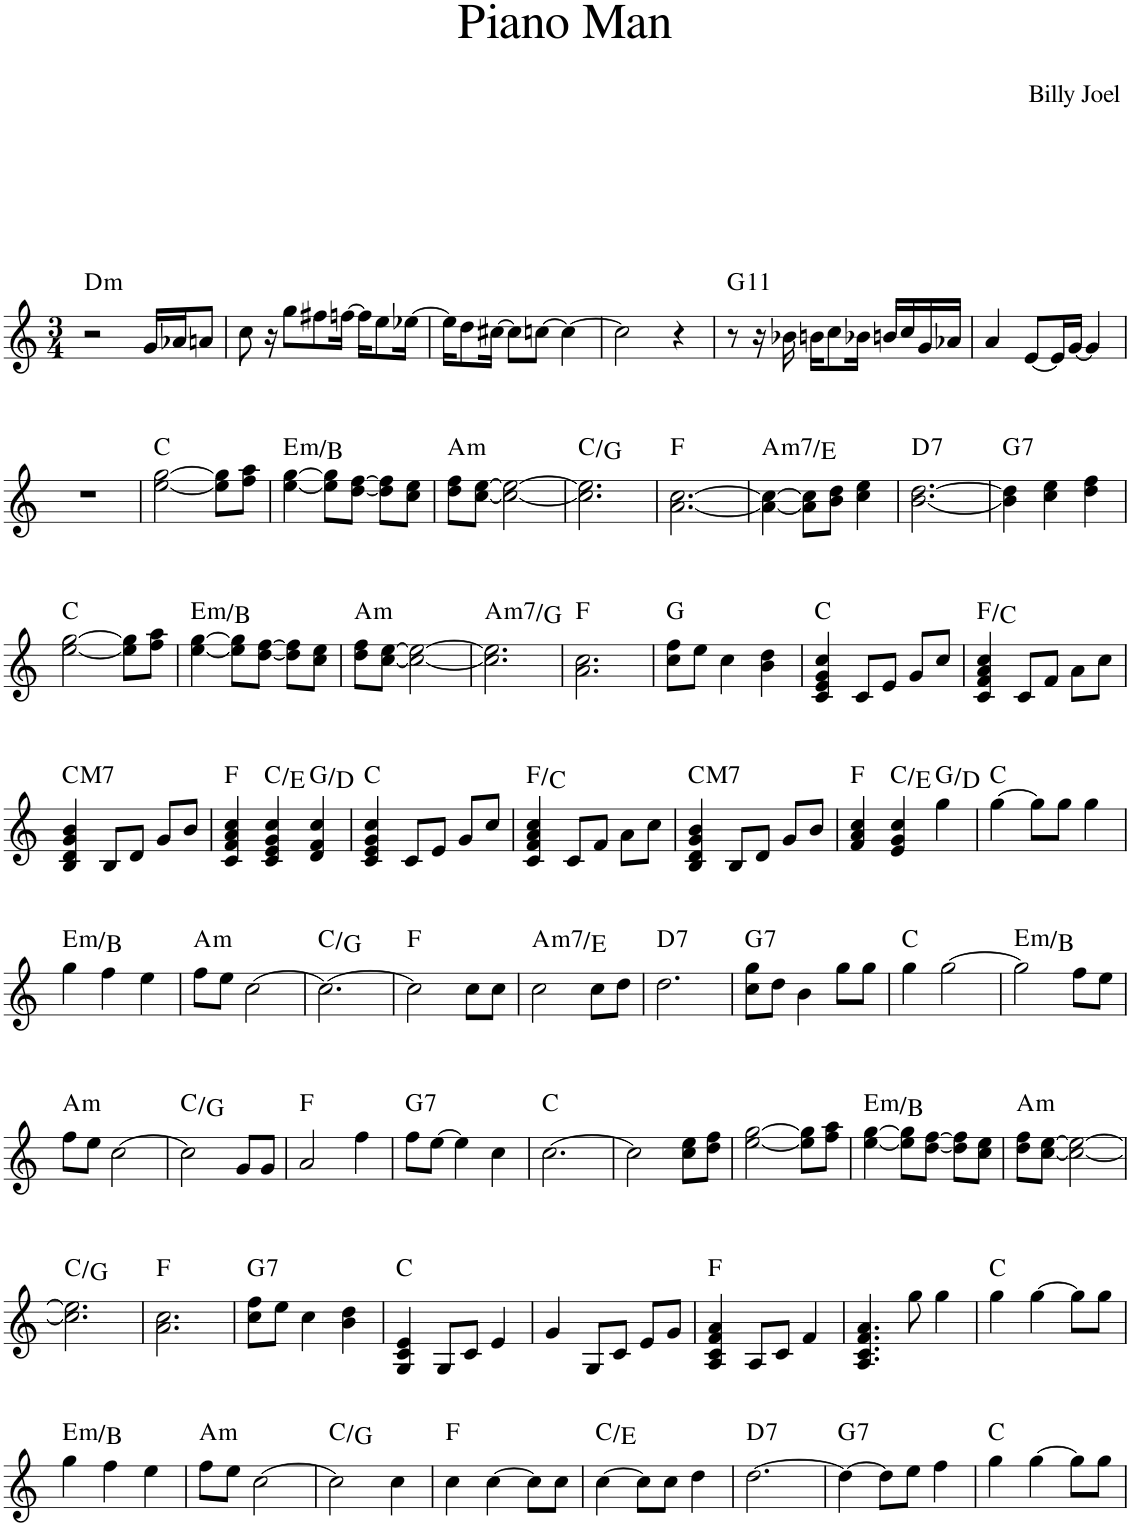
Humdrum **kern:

**kern	**harte
*part1	*part1
*staff1	*
*I"Piano	*
*I'Pno.	*
*clefG2	*
*k[]	*
*M3/4	*
=1	=1
!	!LO:H:kt=m
2r	D:min
16g/LL	.
16a-X/J	.
8an/J	.
=2	=2
8cc\	.
16r	.
8gg\L	.
8ff#X\	.
[16ffn\Jk	.
16ff\KL]	.
8ee\	.
[16ee-X\Jk	.
=3	=3
16ee-\KL]	.
8dd\	.
[16cc#X\Jk	.
8cc#\L]	.
[8ccn\J	.
4cc\_	.
=4	=4
2cc\]	.
4r	.
=5	=5
!	!LO:H:kt=11
8r	G:9(11)
16r	.
16b-X\	.
16bn\KL	.
8cc\	.
16b-X\Jk	.
16bn/LL	.
16cc/	.
16g/	.
16a-X/JJ	.
=6	=6
4a/	.
[8e/L	.
16e/L]	.
[16g/JJ	.
4g/]	.
!!LO:LB:g=z
=7	=7
2.r	.
=8	=8
[2ee\ [2gg\	C:maj
8ee\] 8gg\]L	.
8ff\ 8aa\J	.
=9	=9
!	!LO:H:kt=m
[4ee\ [4gg\	E:min/5
8ee\] 8gg\]L	.
[8dd\ [8ff\J	.
8dd\] 8ff\]L	.
8cc\ 8ee\J	.
=10	=10
!	!LO:H:kt=m
8dd\ 8ff\L	A:min
[8cc\ [8ee\J	.
2cc\_ 2ee\_	.
=11	=11
2.cc\] 2.ee\]	C:maj/5
=12	=12
[2.a\ [2.cc\	F:maj
=13	=13
!	!LO:H:kt=m7
4a\_ 4cc\_	A:min7/5
8a\] 8cc\]L	.
8b\ 8dd\J	.
4cc\ 4ee\	.
=14	=14
!	!LO:H:kt=7
[2.b\ [2.dd\	D:7
=15	=15
!	!LO:H:kt=7
4b\] 4dd\]	G:7
4cc\ 4ee\	.
4dd\ 4ff\	.
!!LO:LB:g=z
=16	=16
[2ee\ [2gg\	C:maj
8ee\] 8gg\]L	.
8ff\ 8aa\J	.
=17	=17
!	!LO:H:kt=m
[4ee\ [4gg\	E:min/5
8ee\] 8gg\]L	.
[8dd\ [8ff\J	.
8dd\] 8ff\]L	.
8cc\ 8ee\J	.
=18	=18
!	!LO:H:kt=m
8dd\ 8ff\L	A:min
[8cc\ [8ee\J	.
2cc\_ 2ee\_	.
=19	=19
!	!LO:H:kt=m7
2.cc\] 2.ee\]	A:min7/b7
=20	=20
2.a\ 2.cc\	F:maj
=21	=21
8cc\ 8ff\L	G:maj
8ee\J	.
4cc\	.
4b\ 4dd\	.
=22	=22
4c/ 4e/ 4g/ 4cc/	C:maj
8c/L	.
8e/J	.
8g/L	.
8cc/J	.
=23	=23
4c/ 4f/ 4a/ 4cc/	F:maj/5
8c/L	.
8f/J	.
8a\L	.
8cc\J	.
!!LO:LB:g=z
=24	=24
!	!LO:H:kt=M7
4B/ 4d/ 4g/ 4b/	C:maj7
8B/L	.
8d/J	.
8g/L	.
8b/J	.
=25	=25
4c/ 4f/ 4a/ 4cc/	F:maj
4c/ 4e/ 4g/ 4cc/	C:maj/3
4d/ 4f/ 4cc/	G:maj/5
=26	=26
4c/ 4e/ 4g/ 4cc/	C:maj
8c/L	.
8e/J	.
8g/L	.
8cc/J	.
=27	=27
4c/ 4f/ 4a/ 4cc/	F:maj/5
8c/L	.
8f/J	.
8a\L	.
8cc\J	.
=28	=28
!	!LO:H:kt=M7
4B/ 4d/ 4g/ 4b/	C:maj7
8B/L	.
8d/J	.
8g/L	.
8b/J	.
=29	=29
4f/ 4a/ 4cc/	F:maj
4e/ 4g/ 4cc/	C:maj/3
4gg\	G:maj/5
=30	=30
[4gg\	C:maj
8gg\L]	.
8gg\J	.
4gg\	.
!!LO:LB:g=z
=31	=31
!	!LO:H:kt=m
4gg\	E:min/5
4ff\	.
4ee\	.
=32	=32
!	!LO:H:kt=m
8ff\L	A:min
8ee\J	.
[2cc\	.
=33	=33
2.cc\_	C:maj/5
=34	=34
2cc\]	F:maj
8cc\L	.
8cc\J	.
=35	=35
!	!LO:H:kt=m7
2cc\	A:min7/5
8cc\L	.
8dd\J	.
=36	=36
!	!LO:H:kt=7
2.dd\	D:7
=37	=37
!	!LO:H:kt=7
8cc\ 8gg\L	G:7
8dd\J	.
4b\	.
8gg\L	.
8gg\J	.
=38	=38
4gg\	C:maj
[2gg\	.
=39	=39
!	!LO:H:kt=m
2gg\]	E:min/5
8ff\L	.
8ee\J	.
!!LO:LB:g=z
=40	=40
!	!LO:H:kt=m
8ff\L	A:min
8ee\J	.
[2cc\	.
=41	=41
2cc\]	C:maj/5
8g/L	.
8g/J	.
=42	=42
2a/	F:maj
4ff\	.
=43	=43
!	!LO:H:kt=7
8ff\L	G:7
[8ee\J	.
4ee\]	.
4cc\	.
=44	=44
[2.cc\	C:maj
=45	=45
2cc\]	.
8cc\ 8ee\L	.
8dd\ 8ff\J	.
=46	=46
[2ee\ [2gg\	.
8ee\] 8gg\]L	.
8ff\ 8aa\J	.
=47	=47
!	!LO:H:kt=m
[4ee\ [4gg\	E:min/5
8ee\] 8gg\]L	.
[8dd\ [8ff\J	.
8dd\] 8ff\]L	.
8cc\ 8ee\J	.
=48	=48
!	!LO:H:kt=m
8dd\ 8ff\L	A:min
[8cc\ [8ee\J	.
2cc\_ 2ee\_	.
!!LO:LB:g=z
=49	=49
2.cc\] 2.ee\]	C:maj/5
=50	=50
2.a\ 2.cc\	F:maj
=51	=51
!	!LO:H:kt=7
8cc\ 8ff\L	G:7
8ee\J	.
4cc\	.
4b\ 4dd\	.
=52	=52
4G/ 4c/ 4e/	C:maj
8G/L	.
8c/J	.
4e/	.
=53	=53
4g/	.
8G/L	.
8c/J	.
8e/L	.
8g/J	.
=54	=54
4A/ 4c/ 4f/ 4a/	F:maj
8A/L	.
8c/J	.
4f/	.
=55	=55
4.A/ 4.c/ 4.f/ 4.a/	.
8gg\	.
4gg\	.
=56	=56
4gg\	C:maj
[4gg\	.
8gg\L]	.
8gg\J	.
!!LO:LB:g=z
=57	=57
!	!LO:H:kt=m
4gg\	E:min/5
4ff\	.
4ee\	.
=58	=58
!	!LO:H:kt=m
8ff\L	A:min
8ee\J	.
[2cc\	.
=59	=59
2cc\]	C:maj/5
4cc\	.
=60	=60
4cc\	F:maj
[4cc\	.
8cc\L]	.
8cc\J	.
=61	=61
[4cc\	C:maj/3
8cc\L]	.
8cc\J	.
4dd\	.
=62	=62
!	!LO:H:kt=7
[2.dd\	D:7
=63	=63
!	!LO:H:kt=7
4dd\_	G:7
8dd\L]	.
8ee\J	.
4ff\	.
=64	=64
4gg\	C:maj
[4gg\	.
8gg\L]	.
8gg\J	.
=	=
*-	*-
